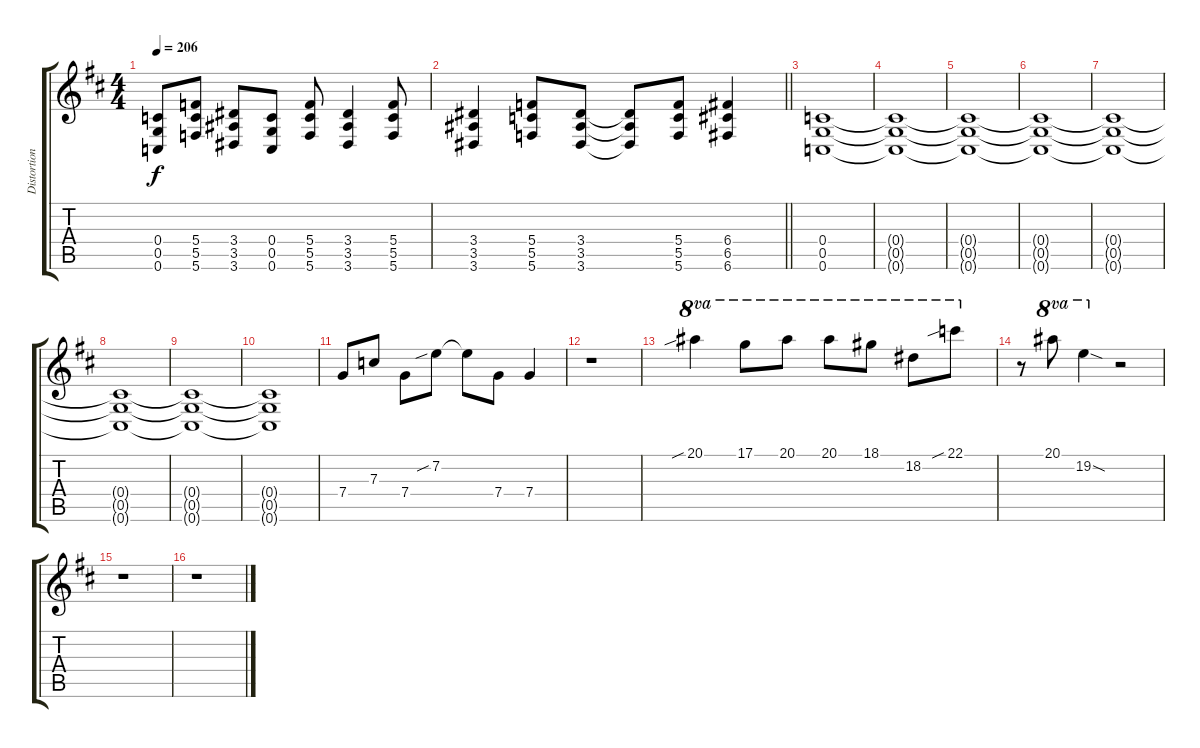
\track ("Distortion" "Distortion") {instrument distortionguitar}
\staff {score tabs}
\tuning (D4 A3 F3 C3 G2 C2) {hide}
\ts (4 4)
\tempo 206
\clef g2
\ks d
(0.4 0.5 0.6).8{dy f} (5.4 5.5 5.6).8 (3.4 3.5 3.6).8 (0.4 0.5 0.6).8 (5.4 5.5 5.6).8 (3.4 3.5 3.6).4 (5.4 5.5 5.6).8 |
\barLineRight lightlight
(3.4 3.5 3.6).4 (5.4 5.5 5.6).8 (3.4 3.5 3.6).8 (3.4{t} 3.5{t} 3.6{t}).8 (5.4 5.5 5.6).8 (6.4 6.5 6.6).4 |
\section ("" " ")
(0.4 0.5 0.6).1 |
(0.4{t} 0.5{t} 0.6{t}).1 |
(0.4{t} 0.5{t} 0.6{t}).1 |
(0.4{t} 0.5{t} 0.6{t}).1 |
(0.4{t} 0.5{t} 0.6{t}).1 |
(0.4{t} 0.5{t} 0.6{t}).1 |
(0.4{t} 0.5{t} 0.6{t}).1 |
(0.4{t} 0.5{t} 0.6{t}).1 |
7.4.8 7.3.8 7.4.8 7.2{sib}.8 7.2{t}.8 7.4.8 7.4.4 |
r.1 |
20.1{sib}.4{ot 8va} 17.1.8{ot 8va} 20.1.8{ot 8va} 20.1.8{ot 8va} 18.1.8{ot 8va} 18.2.8{ot 8va} 22.1{sib}.8{ot 8va} |
r.8 20.1.8{ot 8va} 19.2{sod}.4{ot 8va} r.2 |
r.1 |
r.1
